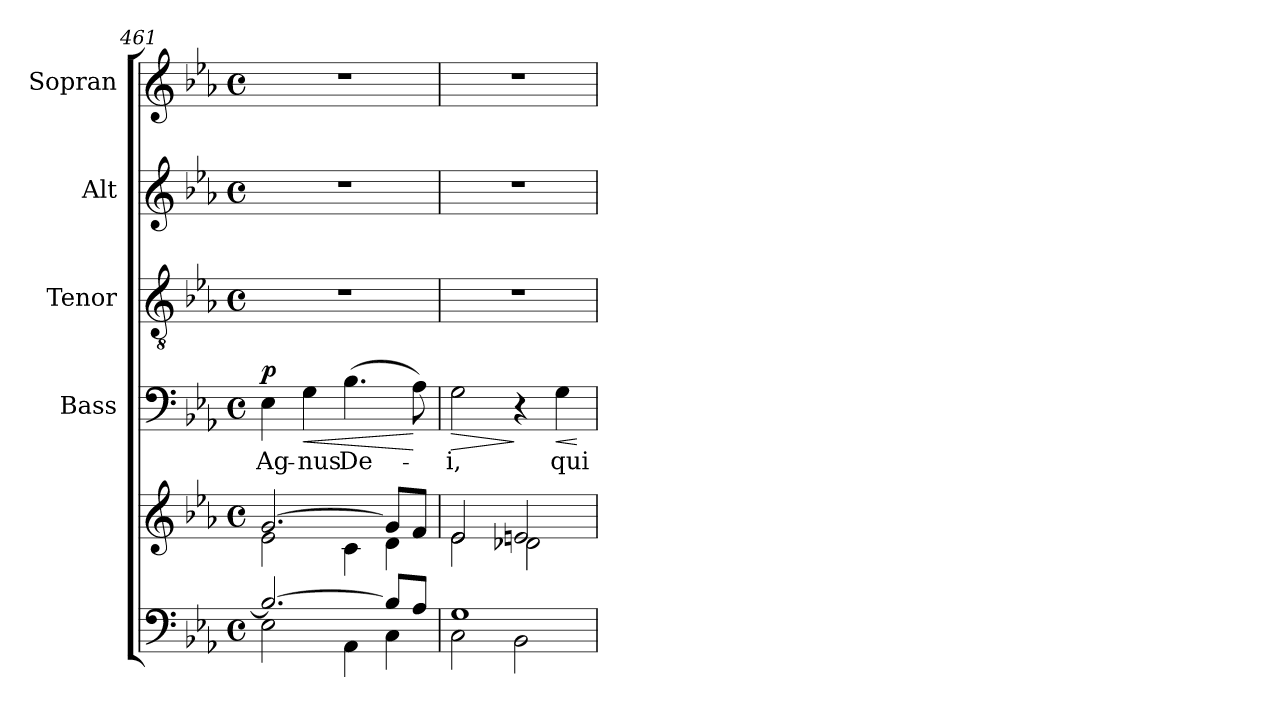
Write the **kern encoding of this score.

**kern	**kern	**kern	**text	**dynam	**kern	**kern	**kern
*part5	*part5	*part4	*part4	*part4	*part3	*part2	*part1
*staff6	*staff5	*staff4	*staff4	*staff4	*staff3	*staff2	*staff1
*	*	*I"Bass	*	*	*I"Tenor	*I"Alt	*I"Sopran
*	*	*I'B.	*	*	*I'T.	*I'A.	*I'S.
*clefF4	*clefG2	*clefF4	*	*	*clefGv2	*clefG2	*clefG2
*k[b-e-a-]	*k[b-e-a-]	*k[b-e-a-]	*	*	*k[b-e-a-]	*k[b-e-a-]	*k[b-e-a-]
*E-:	*E-:	*E-:	*	*	*E-:	*E-:	*E-:
*M4/4	*M4/4	*M4/4	*	*	*M4/4	*M4/4	*M4/4
*met(c)	*met(c)	*met(c)	*	*	*met(c)	*met(c)	*met(c)
=461	=461	=461	=461	=461	=461	=461	=461
*^	*^	*	*	*	*	*	*
!	!	!	!	!	!LO:LY:b	!LO:DY:a	!	!	!
2.B-/_	2E-\	[>2.g/	2e-\	4E-\	Ag-	p	1r	1r	1r
!	!	!	!	!	!LO:LY:b	!LO:HP:b	!	!	!
.	.	.	.	4G\	-nus	<	.	.	.
!	!	!	!	!	!LO:LY:b	!	!	!	!
.	4AA-\	.	4c\	(>4.B-\	De-	.	.	.	.
8B-/L]	4C\	8g/L]	4d\	.	.	.	.	.	.
8A-/J	.	8f/J	.	8A-\)	.	[	.	.	.
!!LO:PB:g=z
=462	=462	=462	=462	=462	=462	=462	=462	=462	=462
!	!	!	!	!	!LO:LY:b	!LO:HP:b	!	!	!
1G	2C\	2e-/	2e-\	2G\	-i,	>	1r	1r	1r
.	2BB-\	2en/	2d-X\	4r	.	]	.	.	.
!	!	!	!	!	!LO:LY:b	!LO:HP:b	!	!	!
.	.	.	.	4G\	qui	<	.	.	.
*v	*v	*	*	*	*	*	*	*	*
*	*v	*v	*	*	*	*	*	*
.	.	.	.	[	.	.	.
=	=	=	=	=	=	=	=
*-	*-	*-	*-	*-	*-	*-	*-
